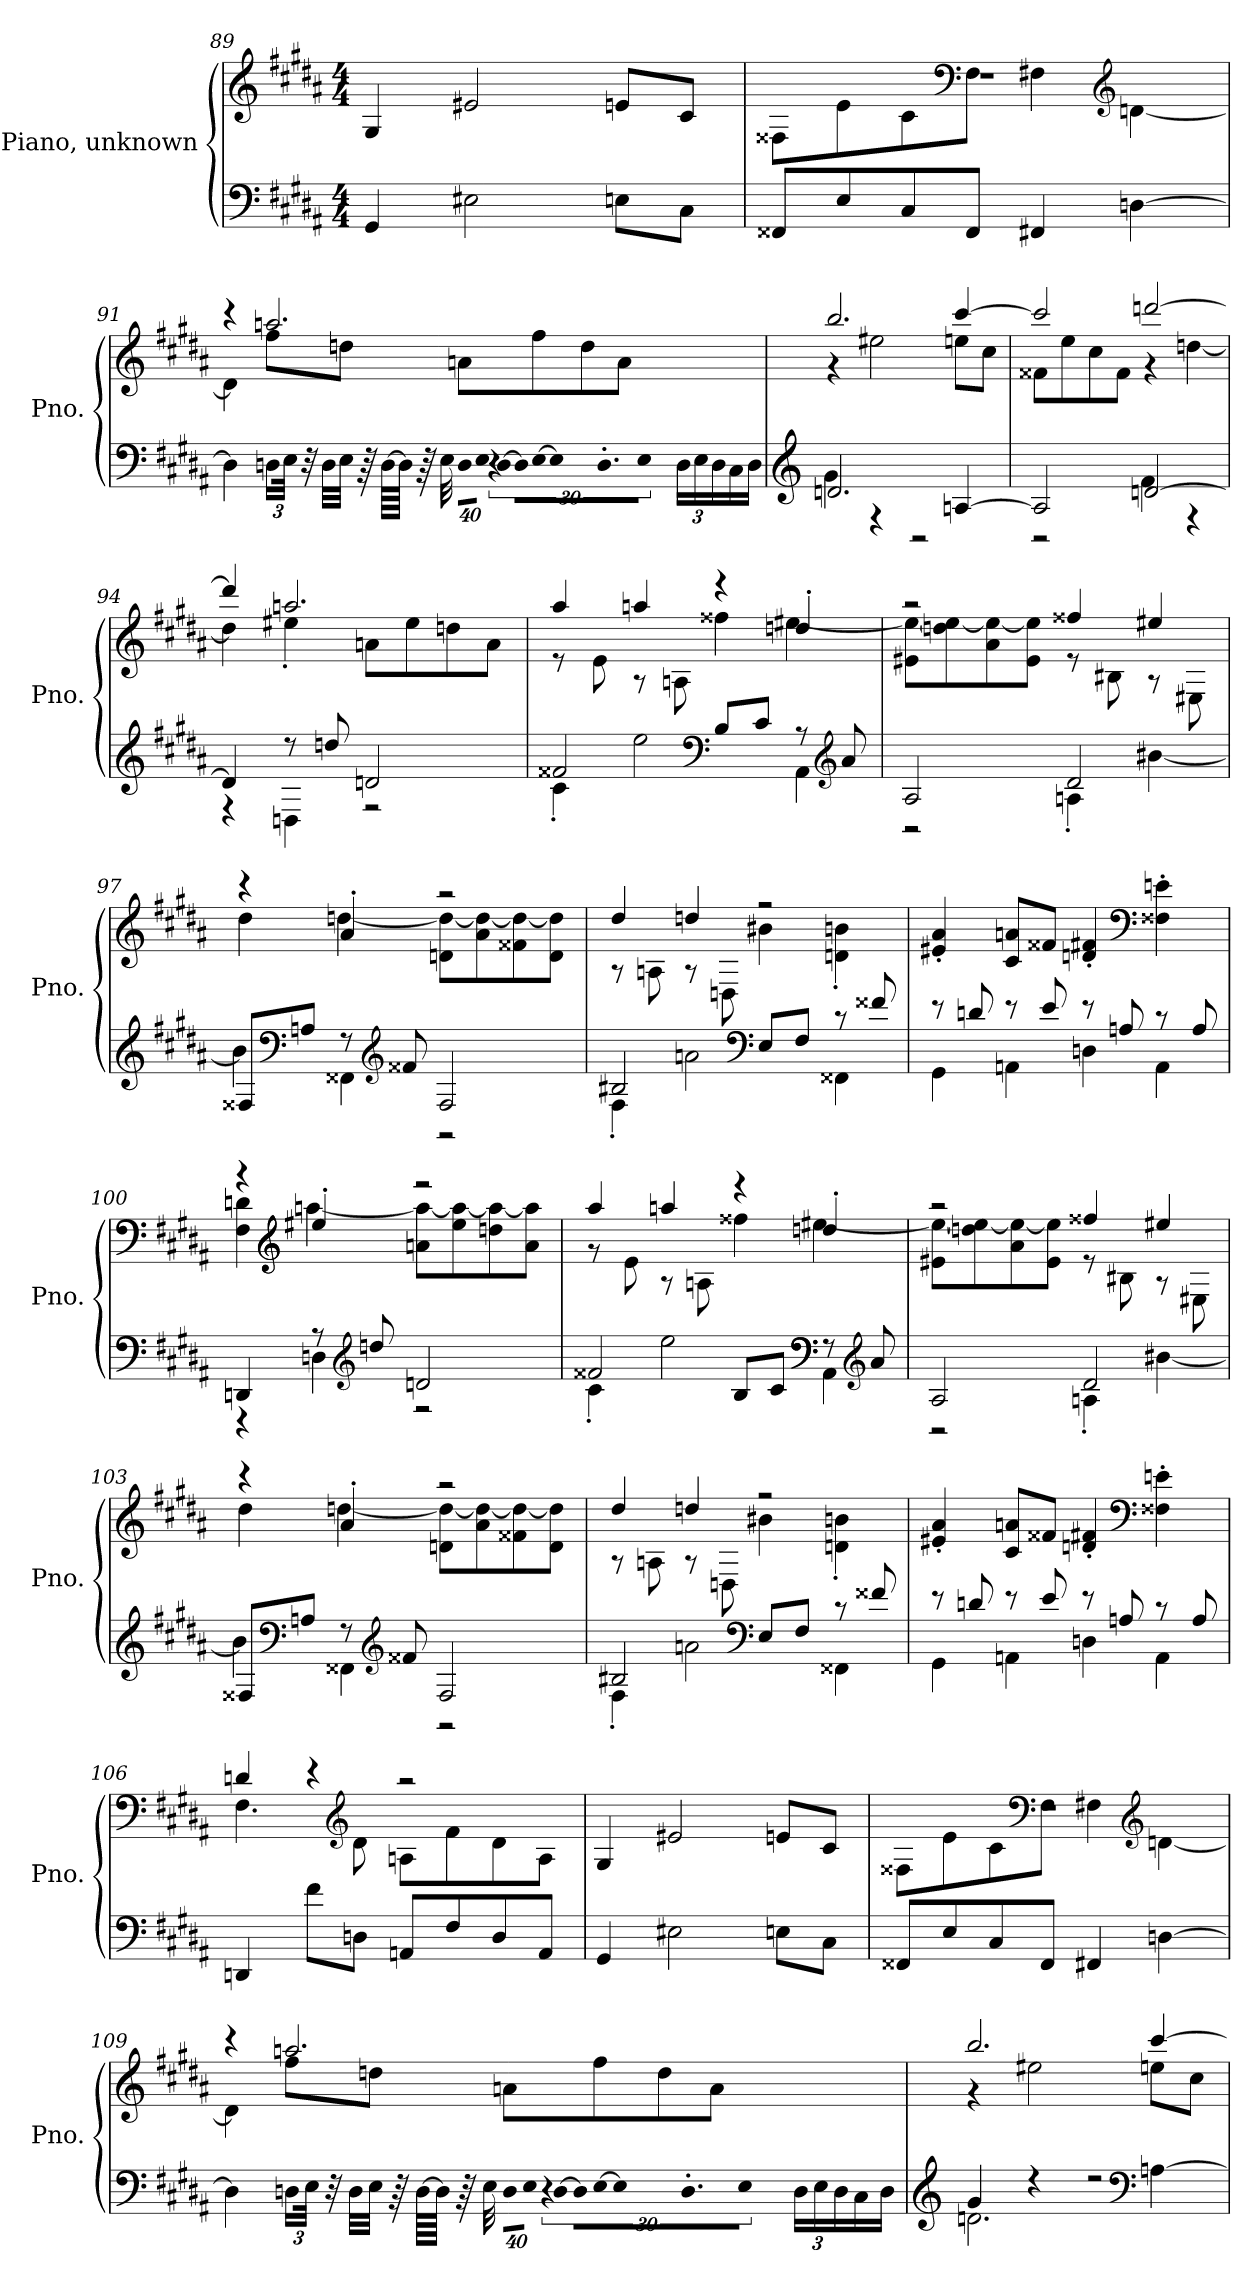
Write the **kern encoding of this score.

**kern	**kern
*part1	*part1
*staff2	*staff1
*I"Piano, unknown	*
*I'Pno.	*
*clefF4	*clefG2
*k[f#c#g#d#a#]	*k[f#c#g#d#a#]
*M4/4	*M4/4
=89	=89
4GG#/	4G#/
2E#X\	2e#X/
8En\L	8en/L
8C#\J	8c#/J
!!LO:PB:g=z
=90	=90
*	*^
8FF##X/L	1r	8F##X\L
8E/	.	8e\
8C#/	.	8c#\
*	*clefF4	*
8FF##/J	.	8F##\J
4FF#X/	.	4F#X\
*	*clefG2	*
[4Dn\	.	[4dn\
=91	=91	=91
4D\]	4r	4d\]
*Xbrackettup	*	*
24Dn\LL	2.aan/	8ff#\L
48E\JJk	.	.
32r	.	.
32D\LLL	.	.
32E\JJJ	.	8ddn\J
64r	.	.
[64D\LLLL	.	.
64D\JJJJ]	.	.
64r	.	.
32E\	.	.
*brackettup	*	*
!LO:N:vis=32	!	!
640%23D\LLL	.	8an\L
!LO:N:vis=32	!	!
640%23E\JJJ	.	.
!LO:N:vis=64	!	!
960%17r	.	.
!LO:N:vis=64	!	!
[960%17D\	.	.
!LO:N:vis=64	!	!
960%17D\LLLL]	.	.
!LO:N:vis=64	!	!
[960%17E\	.	8ff#\
!LO:N:vis=64	!	!
960%17E\J]	.	.
1920ryy	.	.
!LO:N:vis=32.	!	!
1920%103D'\	.	.
!LO:N:vis=32	!	!
640%23E\JJJ	.	.
.	.	8dd\
*Xbrackettup	*	*
24D\LL	.	.
24E\	.	.
24D\	.	.
.	.	8a\J
16C#\	.	.
16D\JJ	.	.
.	1920ryy	1920ryy
!!LO:LB:g=z	!!
=92	=92	=92
*clefG2	*	*
*^	*	*
2.dn/	4g#\	2.bb/	4r
.	4r	.	2ee#X\
.	2r	.	.
[4An/	.	[4ccc#/	8een\L
.	.	.	8cc#\J
=93	=93	=93	=93
2A/]	2r	2ccc#/]	8f##X\L
.	.	.	8ee\
.	.	.	8cc#\
.	.	.	8f##\J
[2dn/	4f#\	[2dddn/	4r
.	4r	.	[4ddn\
=94	=94	=94	=94
4d/]	4r	4ddd/]	4dd\]
8r	4Dn\	2.aan/	4ee#X'\
8ddn/	.	.	.
2dn/	2r	.	8an\L
.	.	.	8ee#\
.	.	.	8ddn\
.	.	.	8a\J
=95	=95	=95	=95
2f##X/	4c#'\	4aa#/	8r
.	.	.	8e\
.	2ee\	4aan/	8r
.	.	.	8An\
*clefF4	*	*	*
8B/L	.	4r	4ff##X\
8c#/J	.	.	.
8r	4AA#\	4ddn'/	[4ee#X\
*clefG2	*	*	*
8a#/	.	.	.
!!LO:LB:g=z	!!
=96	=96	=96	=96
2A#/	2r	2r	8e#X\ 8ee#\_L
.	.	.	8ddn\ 8ee#\_
.	.	.	8a#\ 8ee#\_
.	.	.	8e#\ 8ee#\]J
2d#/	4An'\	4ff##X/	8r
.	.	.	8B#X\
.	[4b#X\	4ee#X/	8r
.	.	.	8E#X\
=97	=97	=97	=97
8F##X/L	4b#\]	4r	4dd#\
*clefF4	*	*	*
8An/J	.	.	.
8r	4FF##X\	4a#'/	[4ddn\
*clefG2	*	*	*
8f##X/	.	.	.
2F##/	2r	2r	8dn\ 8dd\_L
.	.	.	8a#\ 8dd\_
.	.	.	8f##X\ 8dd\_
.	.	.	8d\ 8dd\]J
!!LO:LB:g=z	!!
=98	=98	=98	=98
2B#X/	4F#'\	4dd#/	8r
.	.	.	8An\
.	2an\	4ddn/	8r
.	.	.	8Dn\
*clefF4	*	*	*
8E/L	.	2r	4b#X\
8F#/J	.	.	.
8r	4FF##X\	.	4dn\' 4bn\'
8f##X/	.	.	.
*	*	*v	*v
=99	=99	=99
8r	4GG#\	4e#X/' 4a#/'
8dn/	.	.
8r	4AAn\	8c#/ 8an/L
8e/	.	8f##X/J
8r	4Dn\	4dn/' 4f#X/'
8An/	.	.
*	*	*clefF4
8r	4AA\	4F##X\' 4en\'
8A/	.	.
!!LO:LB:g=z
=100	=100	=100
*	*	*^
4DDn/	4r	4r	4F#\ 4dn\
*	*	*clefG2	*
8r	4Dn\	4ee#X'/	[4aan\
*clefG2	*	*	*
8ddn/	.	.	.
2dn/	2r	2r	8an\ 8aa\_L
.	.	.	8ee#\ 8aa\_
.	.	.	8ddn\ 8aa\_
.	.	.	8a\ 8aa\]J
=101	=101	=101	=101
2f##X/	4c#'\	4aa#/	8r
.	.	.	8e\
.	2ee\	4aan/	8r
.	.	.	8An\
8B/L	.	4r	4ff##X\
8c#/J	.	.	.
*clefF4	*	*	*
8r	4AA#\	4ddn'/	[4ee#X\
*clefG2	*	*	*
8a#/	.	.	.
!!LO:LB:g=z	!!
=102	=102	=102	=102
2A#/	2r	2r	8e#X\ 8ee#\_L
.	.	.	8ddn\ 8ee#\_
.	.	.	8a#\ 8ee#\_
.	.	.	8e#\ 8ee#\]J
2d#/	4An'\	4ff##X/	8r
.	.	.	8B#X\
.	[4b#X\	4ee#X/	8r
.	.	.	8E#X\
=103	=103	=103	=103
8F##X/L	4b#\]	4r	4dd#\
*clefF4	*	*	*
8An/J	.	.	.
8r	4FF##X\	4a#'/	[4ddn\
*clefG2	*	*	*
8f##X/	.	.	.
2F##/	2r	2r	8dn\ 8dd\_L
.	.	.	8a#\ 8dd\_
.	.	.	8f##X\ 8dd\_
.	.	.	8d\ 8dd\]J
!!LO:PB:g=z	!!
=104	=104	=104	=104
2B#X/	4F#'\	4dd#/	8r
.	.	.	8An\
.	2an\	4ddn/	8r
.	.	.	8Dn\
*clefF4	*	*	*
8E/L	.	2r	4b#X\
8F#/J	.	.	.
8r	4FF##X\	.	4dn\' 4bn\'
8f##X/	.	.	.
*	*	*v	*v
=105	=105	=105
8r	4GG#\	4e#X/' 4a#/'
8dn/	.	.
8r	4AAn\	8c#/ 8an/L
8e/	.	8f##X/J
8r	4Dn\	4dn/' 4f#X/'
8An/	.	.
*	*	*clefF4
8r	4AA\	4F##X\' 4en\'
8A/	.	.
*v	*v	*
=106	=106
*	*^
4DDn/	4dn/	4.F#\
8f#\L	4r	.
*	*clefG2	*
8Dn\J	.	8d\
8AAn/L	2r	8An\L
8F#/	.	8f#\
8D/	.	8d\
8AA/J	.	8A\J
*	*v	*v
!!LO:LB:g=z
=107	=107
4GG#/	4G#/
2E#X\	2e#X/
8En\L	8en/L
8C#\J	8c#/J
=108	=108
*	*^
8FF##X/L	1r	8F##X\L
8E/	.	8e\
8C#/	.	8c#\
*	*clefF4	*
8FF##/J	.	8F##\J
4FF#X/	.	4F#X\
*	*clefG2	*
[4Dn\	.	[4dn\
!!LO:LB:g=z	!!
=109	=109	=109
4D\]	4r	4d\]
24Dn\LL	2.aan/	8ff#\L
48E\JJk	.	.
32r	.	.
32D\LLL	.	.
32E\JJJ	.	8ddn\J
64r	.	.
[64D\LLLL	.	.
64D\JJJJ]	.	.
64r	.	.
32E\	.	.
*brackettup	*	*
!LO:N:vis=32	!	!
640%23D\LLL	.	8an\L
!LO:N:vis=32	!	!
640%23E\JJJ	.	.
!LO:N:vis=64	!	!
960%17r	.	.
!LO:N:vis=64	!	!
[960%17D\	.	.
!LO:N:vis=64	!	!
960%17D\LLLL]	.	.
!LO:N:vis=64	!	!
[960%17E\	.	8ff#\
!LO:N:vis=64	!	!
960%17E\J]	.	.
1920ryy	.	.
!LO:N:vis=32.	!	!
1920%103D'\	.	.
!LO:N:vis=32	!	!
640%23E\JJJ	.	.
.	.	8dd\
*Xbrackettup	*	*
24D\LL	.	.
24E\	.	.
24D\	.	.
.	.	8a\J
16C#\	.	.
16D\JJ	.	.
.	1920ryy	1920ryy
=110	=110	=110
*clefG2	*	*
*^	*	*
4g#/	2.dn\	2.bb/	4r
4r	.	.	2ee#X\
2r	.	.	.
*clefF4	*	*	*
.	[4An\	[4ccc#/	8een\L
.	.	.	8cc#\J
*v	*v	*	*
*	*v	*v
=	=
*-	*-
